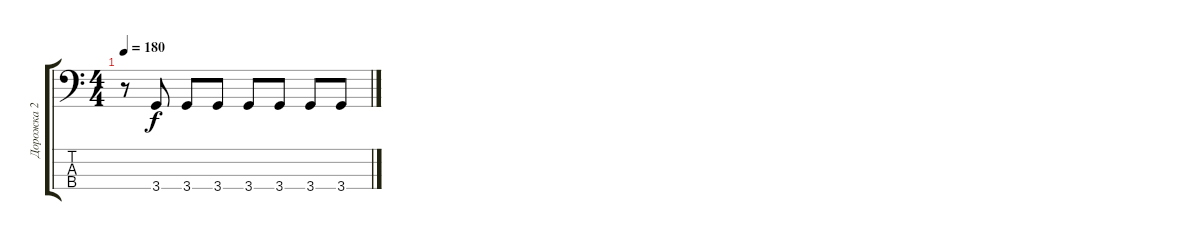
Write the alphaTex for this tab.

\track ("Дорожка 2" "Дорожка 2") {instrument electricbasspick}
\staff {score tabs}
\tuning (G2 D2 A1 E1) {hide}
\ts (4 4)
\tempo 180
\clef f4
\ks c
r.8{dy f} 3.4.8 3.4.8 3.4.8 3.4.8 3.4.8 3.4.8 3.4.8
